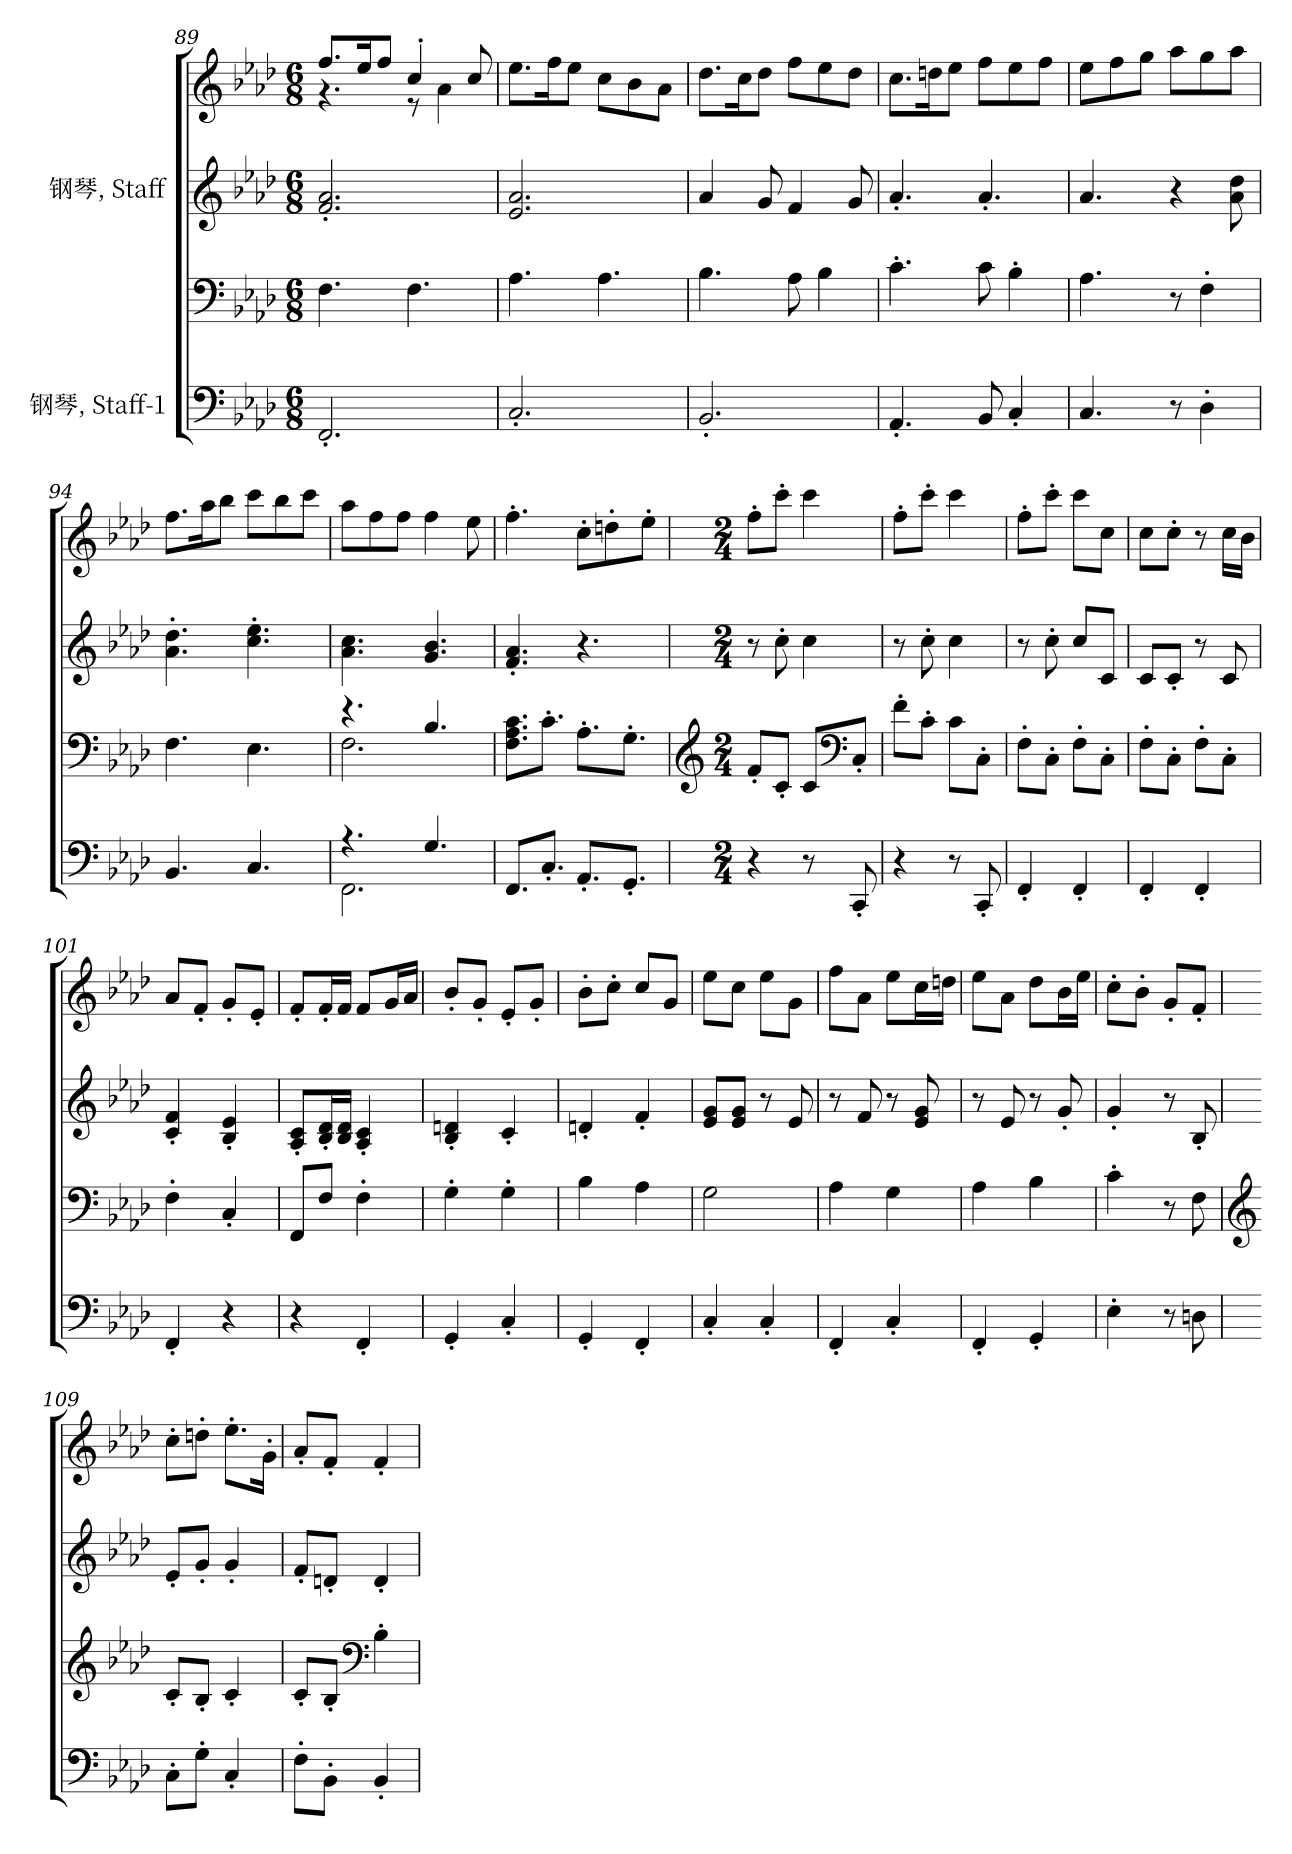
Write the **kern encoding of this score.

**kern	**kern	**kern	**kern
*part2	*part2	*part1	*part1
*staff4	*staff3	*staff2	*staff1
*I"钢琴, Staff-1	*	*I"钢琴, Staff	*
*clefF4	*clefF4	*clefG2	*clefG2
*k[b-e-a-d-]	*k[b-e-a-d-]	*k[b-e-a-d-]	*k[b-e-a-d-]
*M6/8	*M6/8	*M6/8	*M6/8
=89	=89	=89	=89
*	*	*	*^
2.FF'/	4.F\	2.f/' 2.a-/'	8.ff/L	4.r
.	.	.	16ee-/K	.
.	.	.	8ff/J	.
.	4.F\	.	4cc'/	8r
.	.	.	.	4a-\
.	.	.	8cc/	.
*	*	*	*v	*v
=90	=90	=90	=90
2.C'/	4.A-\	2.e-/ 2.a-/	8.ee-\L
.	.	.	16ff\K
.	.	.	8ee-\J
.	4.A-\	.	8cc\L
.	.	.	8b-\
.	.	.	8a-\J
=91	=91	=91	=91
2.BB-'/	4.B-\	4a-/	8.dd-\L
.	.	.	16cc\K
.	.	8g/	8dd-\J
.	8A-\	4f/	8ff\L
.	4B-\	.	8ee-\
.	.	8g/	8dd-\J
!!LO:LB:g=z
=92	=92	=92	=92
4.AA-'/	4.c'\	4.a-'/	8.cc\L
.	.	.	16ddn\K
.	.	.	8ee-\J
8BB-/	8c\	4.a-'/	8ff\L
4C'/	4B-'\	.	8ee-\
.	.	.	8ff\J
=93	=93	=93	=93
4.C/	4.A-\	4.a-/	8ee-\L
.	.	.	8ff\
.	.	.	8gg\J
8r	8r	4r	8aa-\L
4D-'\	4F'\	.	8gg\
.	.	8a-\ 8dd-\	8aa-\J
=94	=94	=94	=94
4.BB-/	4.F\	4.a-\' 4.dd-\'	8.ff\L
.	.	.	16aa-\K
.	.	.	8bb-\J
4.C/	4.E-\	4.cc\' 4.ee-\'	8ccc\L
.	.	.	8bb-\
.	.	.	8ccc\J
=95	=95	=95	=95
*^	*^	*	*
4.r	2.FF\	4.r	2.F\	4.a-\ 4.cc\	8aa-\L
.	.	.	.	.	8ff\
.	.	.	.	.	8ff\J
4.G/	.	4.B-/	.	4.g/ 4.b-/	4ff\
.	.	.	.	.	8ee-\
*v	*v	*	*	*	*
*	*v	*v	*	*
=96	=96	=96	=96
8.FF/L	8.F\ 8.A-\ 8.c\L	4.f/' 4.a-/'	4.ff'\
8.C'/J	8.c'\J	.	.
8.AA-'/L	8.A-'\L	4.r	8cc'\L
.	.	.	8ddn'\
8.GG'/J	8.G'\J	.	.
.	.	.	8ee-'\J
!!LO:LB:g=z
=97	=97	=97	=97
*	*clefG2	*	*
*M2/4	*M2/4	*M2/4	*M2/4
*	*	*	*MM125
4r	8f'/L	8r	8ff'\L
.	8c'/J	8cc'\	8ccc'\J
8r	8c/L	4cc\	4ccc\
*	*clefF4	*	*
8CC'/	8C'/J	.	.
=98	=98	=98	=98
4r	8f'\L	8r	8ff'\L
.	8c'\J	8cc'\	8ccc'\J
8r	8c\L	4cc\	4ccc\
8CC'/	8C'\J	.	.
=99	=99	=99	=99
4FF'/	8F'\L	8r	8ff'\L
.	8C'\J	8cc'\	8ccc'\J
4FF'/	8F'\L	8cc/L	8ccc\L
.	8C'\J	8c/J	8cc\J
=100	=100	=100	=100
4FF'/	8F'\L	8c/L	8cc\L
.	8C'\J	8c'/J	8cc'\J
4FF'/	8F'\L	8r	8r
.	8C'\J	8c/	16cc\LL
.	.	.	16b-\JJ
=101	=101	=101	=101
4FF'/	4F'\	4c/' 4f/'	8a-/L
.	.	.	8f'/J
4r	4C'/	4B-/' 4e-/'	8g'/L
.	.	.	8e-'/J
=102	=102	=102	=102
4r	8FF/L	8A-/' 8c/'L	8f'/L
.	8F/J	16B-/' 16d-/'L	16f'/L
.	.	16B-/ 16d-/JJ	16f/JJ
4FF'/	4F'\	4A-/' 4c/'	8f/L
.	.	.	16g/L
.	.	.	16a-/JJ
!!LO:PB:g=z
=103	=103	=103	=103
4GG'/	4G'\	4B-/' 4dn/'	8b-'/L
.	.	.	8g'/J
4C'/	4G'\	4c'/	8e-'/L
.	.	.	8g'/J
=104	=104	=104	=104
4GG'/	4B-\	4dn'/	8b-'\L
.	.	.	8cc'\J
4FF'/	4A-\	4f'/	8cc/L
.	.	.	8g/J
=105	=105	=105	=105
4C'/	2G\	8e-/ 8g/L	8ee-\L
.	.	8e-/ 8g/J	8cc\J
4C'/	.	8r	8ee-\L
.	.	8e-/	8g\J
=106	=106	=106	=106
4FF'/	4A-\	8r	8ff\L
.	.	8f/	8a-\J
4C'/	4G\	8r	8ee-\L
.	.	8e-/ 8g/	16cc\L
.	.	.	16ddn\JJ
=107	=107	=107	=107
4FF'/	4A-\	8r	8ee-\L
.	.	8e-/	8a-\J
4GG'/	4B-\	8r	8dd-\L
.	.	8g'/	16b-\L
.	.	.	16ee-\JJ
=108	=108	=108	=108
4E-'\	4c'\	4g'/	8cc'\L
.	.	.	8b-'\J
8r	8r	8r	8g'/L
8Dn\	8F\	8B-'/	8f'/J
!!LO:LB:g=z
=109	=109	=109	=109
*	*clefG2	*	*
8C'\L	8c'/L	8e-'/L	8cc'\L
8G'\J	8B-'/J	8g'/J	8ddn'\J
4C'/	4c'/	4g'/	8.ee-'\L
.	.	.	16g'\Jk
=110	=110	=110	=110
8F'\L	8c'/L	8f'/L	8a-'/L
8BB-'\J	8B-'/J	8dn'/J	8f'/J
*	*clefF4	*	*
4BB-'/	4B-'\	4d'/	4f'/
=	=	=	=
*-	*-	*-	*-
